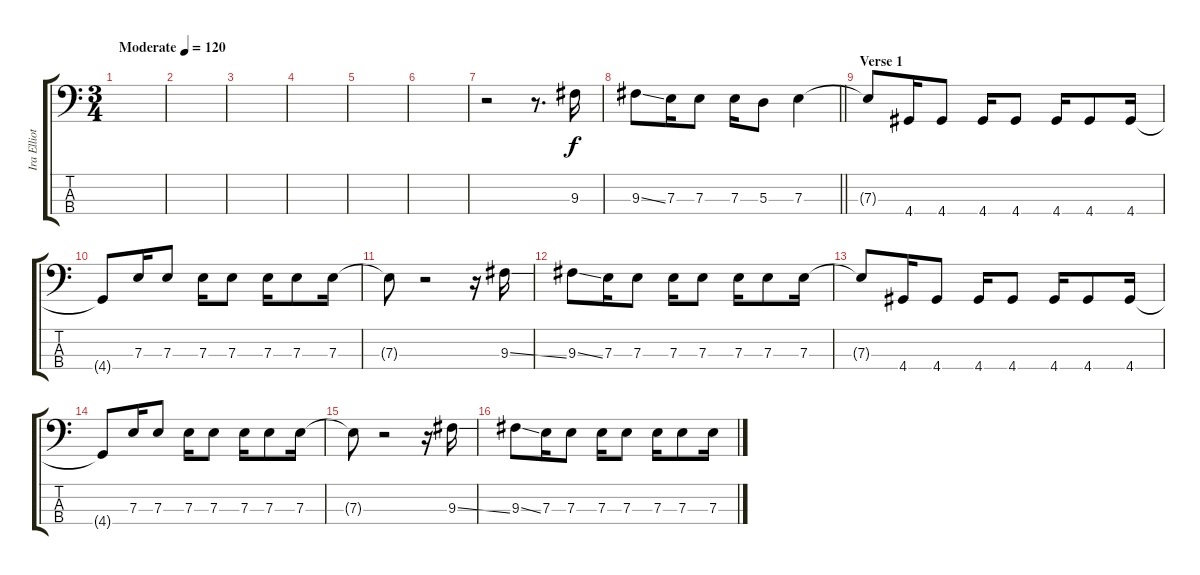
\track ("Ira Elliot" "Ira Elliot") {instrument electricbassfinger}
\staff {score tabs}
\tuning (G2 D2 A1 E1) {hide}
\ts (3 4)
\tempo (120 "Moderate")
\clef f4
\ks c
|
|
|
|
|
|
r.2 r.8{d} 9.3.16 |
\barLineRight lightlight
9.3{ss}.8 7.3.16 7.3.8 7.3.16 5.3.8 7.3.4 |
\section ("" "Verse 1")
7.3{t}.8 4.4.16 4.4.8 4.4.16 4.4.8 4.4.16 4.4.8 4.4.16 |
4.4{t}.8 7.3.16 7.3.8 7.3.16 7.3.8 7.3.16 7.3.8 7.3.16 |
7.3{t}.8 r.2 r.16 9.3{ss}.16 |
9.3{ss}.8 7.3.16 7.3.8 7.3.16 7.3.8 7.3.16 7.3.8 7.3.16 |
7.3{t}.8 4.4.16 4.4.8 4.4.16 4.4.8 4.4.16 4.4.8 4.4.16 |
4.4{t}.8 7.3.16 7.3.8 7.3.16 7.3.8 7.3.16 7.3.8 7.3.16 |
7.3{t}.8 r.2 r.16 9.3{ss}.16 |
9.3{ss}.8 7.3.16 7.3.8 7.3.16 7.3.8 7.3.16 7.3.8 7.3.16
